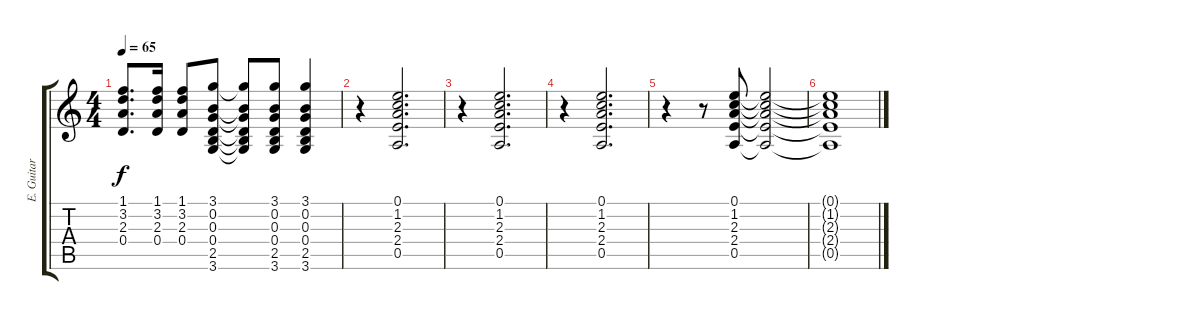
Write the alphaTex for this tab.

\track ("E. Guitar" "E. Guitar") {instrument electricguitarclean}
\staff {score tabs}
\tuning (E4 B3 G3 D3 A2 E2) {hide}
\ts (4 4)
\tempo 65
\clef g2
\ks c
(1.1 3.2 2.3 0.4).8{d dy f} (1.1 3.2 2.3 0.4).16 (1.1 3.2 2.3 0.4).8 (3.1 0.2 0.3 0.4 2.5 3.6).8 (3.1{t} 0.2{t} 0.3{t} 0.4{t} 2.5{t} 3.6{t}).8 (3.1 0.2 0.3 0.4 2.5 3.6).8 (3.1 0.2 0.3 0.4 2.5 3.6).4 |
r.4 (0.1 1.2 2.3 2.4 0.5).2{d} |
r.4 (0.1 1.2 2.3 2.4 0.5).2{d} |
r.4 (0.1 1.2 2.3 2.4 0.5).2{d} |
r.4 r.8 (0.1 1.2 2.3 2.4 0.5).8 (0.1{t} 1.2{t} 2.3{t} 2.4{t} 0.5{t}).2 |
(0.1{t} 1.2{t} 2.3{t} 2.4{t} 0.5{t}).1
